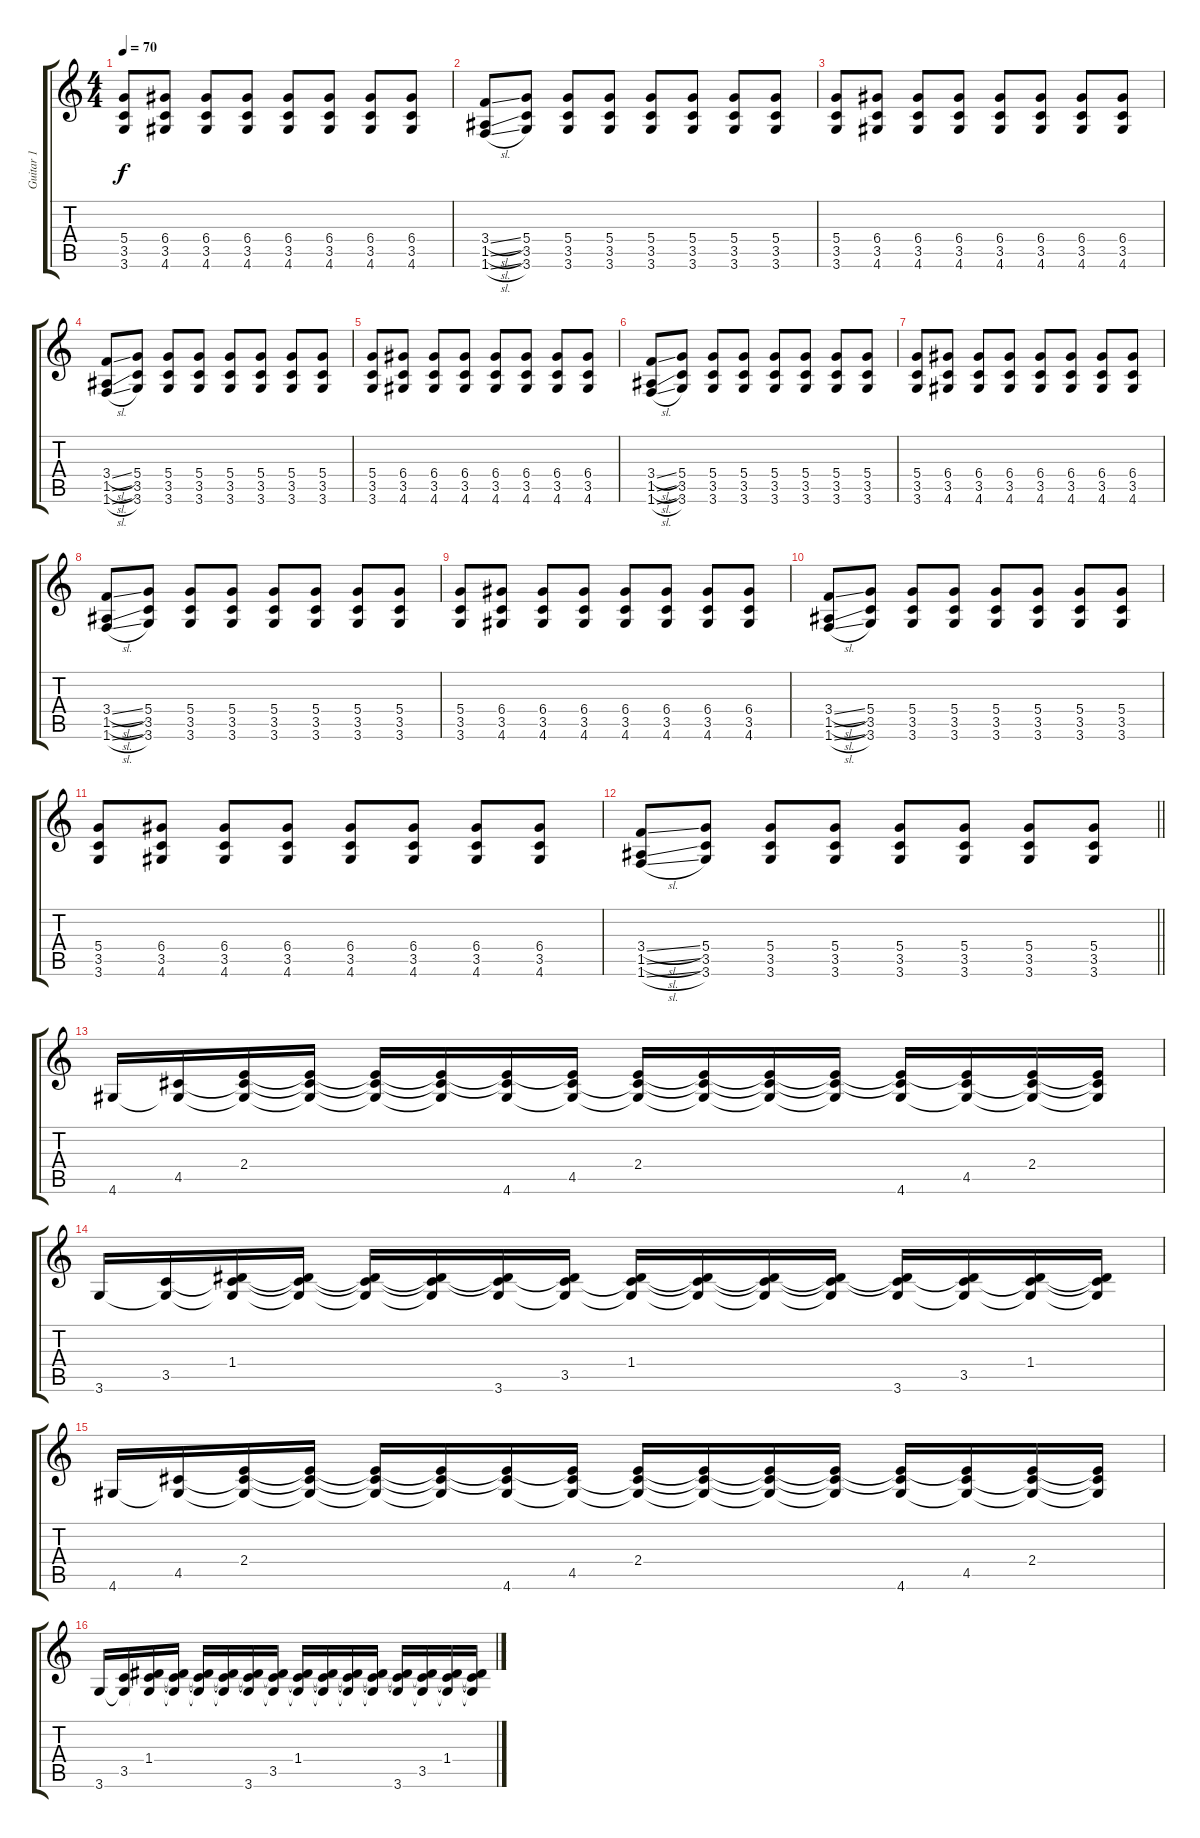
\track ("Guitar 1" "Guitar 1") {instrument overdrivenguitar}
\staff {score tabs}
\tuning (E4 B3 G3 D3 A2 E2) {hide}
\ts (4 4)
\tempo 70
\clef g2
\ks c
(5.4 3.5 3.6).8{dy f} (6.4 3.5 4.6).8 (6.4 3.5 4.6).8 (6.4 3.5 4.6).8 (6.4 3.5 4.6).8 (6.4 3.5 4.6).8 (6.4 3.5 4.6).8 (6.4 3.5 4.6).8 |
(3.4{sl} 1.5{sl} 1.6{sl}).8 (5.4 3.5 3.6).8 (5.4 3.5 3.6).8 (5.4 3.5 3.6).8 (5.4 3.5 3.6).8 (5.4 3.5 3.6).8 (5.4 3.5 3.6).8 (5.4 3.5 3.6).8 |
(5.4 3.5 3.6).8 (6.4 3.5 4.6).8 (6.4 3.5 4.6).8 (6.4 3.5 4.6).8 (6.4 3.5 4.6).8 (6.4 3.5 4.6).8 (6.4 3.5 4.6).8 (6.4 3.5 4.6).8 |
(3.4{sl} 1.5{sl} 1.6{sl}).8 (5.4 3.5 3.6).8 (5.4 3.5 3.6).8 (5.4 3.5 3.6).8 (5.4 3.5 3.6).8 (5.4 3.5 3.6).8 (5.4 3.5 3.6).8 (5.4 3.5 3.6).8 |
(5.4 3.5 3.6).8 (6.4 3.5 4.6).8 (6.4 3.5 4.6).8 (6.4 3.5 4.6).8 (6.4 3.5 4.6).8 (6.4 3.5 4.6).8 (6.4 3.5 4.6).8 (6.4 3.5 4.6).8 |
(3.4{sl} 1.5{sl} 1.6{sl}).8 (5.4 3.5 3.6).8 (5.4 3.5 3.6).8 (5.4 3.5 3.6).8 (5.4 3.5 3.6).8 (5.4 3.5 3.6).8 (5.4 3.5 3.6).8 (5.4 3.5 3.6).8 |
(5.4 3.5 3.6).8 (6.4 3.5 4.6).8 (6.4 3.5 4.6).8 (6.4 3.5 4.6).8 (6.4 3.5 4.6).8 (6.4 3.5 4.6).8 (6.4 3.5 4.6).8 (6.4 3.5 4.6).8 |
(3.4{sl} 1.5{sl} 1.6{sl}).8 (5.4 3.5 3.6).8 (5.4 3.5 3.6).8 (5.4 3.5 3.6).8 (5.4 3.5 3.6).8 (5.4 3.5 3.6).8 (5.4 3.5 3.6).8 (5.4 3.5 3.6).8 |
(5.4 3.5 3.6).8 (6.4 3.5 4.6).8 (6.4 3.5 4.6).8 (6.4 3.5 4.6).8 (6.4 3.5 4.6).8 (6.4 3.5 4.6).8 (6.4 3.5 4.6).8 (6.4 3.5 4.6).8 |
(3.4{sl} 1.5{sl} 1.6{sl}).8 (5.4 3.5 3.6).8 (5.4 3.5 3.6).8 (5.4 3.5 3.6).8 (5.4 3.5 3.6).8 (5.4 3.5 3.6).8 (5.4 3.5 3.6).8 (5.4 3.5 3.6).8 |
(5.4 3.5 3.6).8 (6.4 3.5 4.6).8 (6.4 3.5 4.6).8 (6.4 3.5 4.6).8 (6.4 3.5 4.6).8 (6.4 3.5 4.6).8 (6.4 3.5 4.6).8 (6.4 3.5 4.6).8 |
\barLineRight lightlight
(3.4{sl} 1.5{sl} 1.6{sl}).8 (5.4 3.5 3.6).8 (5.4 3.5 3.6).8 (5.4 3.5 3.6).8 (5.4 3.5 3.6).8 (5.4 3.5 3.6).8 (5.4 3.5 3.6).8 (5.4 3.5 3.6).8 |
4.6.16 (4.5 4.6{t}).16 (2.4 4.5{t} 4.6{t}).16 (2.4{t} 4.5{t} 4.6{t}).16 (2.4{t} 4.5{t} 4.6{t}).16 (2.4{t} 4.5{t} 4.6{t}).16 (2.4{t} 4.5{t} 4.6).16 (2.4{t} 4.5 4.6{t}).16 (2.4 4.5{t} 4.6{t}).16 (2.4{t} 4.5{t} 4.6{t}).16 (2.4{t} 4.5{t} 4.6{t}).16 (2.4{t} 4.5{t} 4.6{t}).16 (2.4{t} 4.5{t} 4.6).16 (2.4{t} 4.5 4.6{t}).16 (2.4 4.5{t} 4.6{t}).16 (2.4{t} 4.5{t} 4.6{t}).16 |
3.6.16 (3.5 3.6{t}).16 (1.4 3.5{t} 3.6{t}).16 (1.4{t} 3.5{t} 3.6{t}).16 (1.4{t} 3.5{t} 3.6{t}).16 (1.4{t} 3.5{t} 3.6{t}).16 (1.4{t} 3.5{t} 3.6).16 (1.4{t} 3.5 3.6{t}).16 (1.4 3.5{t} 3.6{t}).16 (1.4{t} 3.5{t} 3.6{t}).16 (1.4{t} 3.5{t} 3.6{t}).16 (1.4{t} 3.5{t} 3.6{t}).16 (1.4{t} 3.5{t} 3.6).16 (1.4{t} 3.5 3.6{t}).16 (1.4 3.5{t} 3.6{t}).16 (1.4{t} 3.5{t} 3.6{t}).16 |
4.6.16 (4.5 4.6{t}).16 (2.4 4.5{t} 4.6{t}).16 (2.4{t} 4.5{t} 4.6{t}).16 (2.4{t} 4.5{t} 4.6{t}).16 (2.4{t} 4.5{t} 4.6{t}).16 (2.4{t} 4.5{t} 4.6).16 (2.4{t} 4.5 4.6{t}).16 (2.4 4.5{t} 4.6{t}).16 (2.4{t} 4.5{t} 4.6{t}).16 (2.4{t} 4.5{t} 4.6{t}).16 (2.4{t} 4.5{t} 4.6{t}).16 (2.4{t} 4.5{t} 4.6).16 (2.4{t} 4.5 4.6{t}).16 (2.4 4.5{t} 4.6{t}).16 (2.4{t} 4.5{t} 4.6{t}).16 |
3.6.16 (3.5 3.6{t}).16 (1.4 3.5{t} 3.6{t}).16 (1.4{t} 3.5{t} 3.6{t}).16 (1.4{t} 3.5{t} 3.6{t}).16 (1.4{t} 3.5{t} 3.6{t}).16 (1.4{t} 3.5{t} 3.6).16 (1.4{t} 3.5 3.6{t}).16 (1.4 3.5{t} 3.6{t}).16 (1.4{t} 3.5{t} 3.6{t}).16 (1.4{t} 3.5{t} 3.6{t}).16 (1.4{t} 3.5{t} 3.6{t}).16 (1.4{t} 3.5{t} 3.6).16 (1.4{t} 3.5 3.6{t}).16 (1.4 3.5{t} 3.6{t}).16 (1.4{t} 3.5{t} 3.6{t}).16
